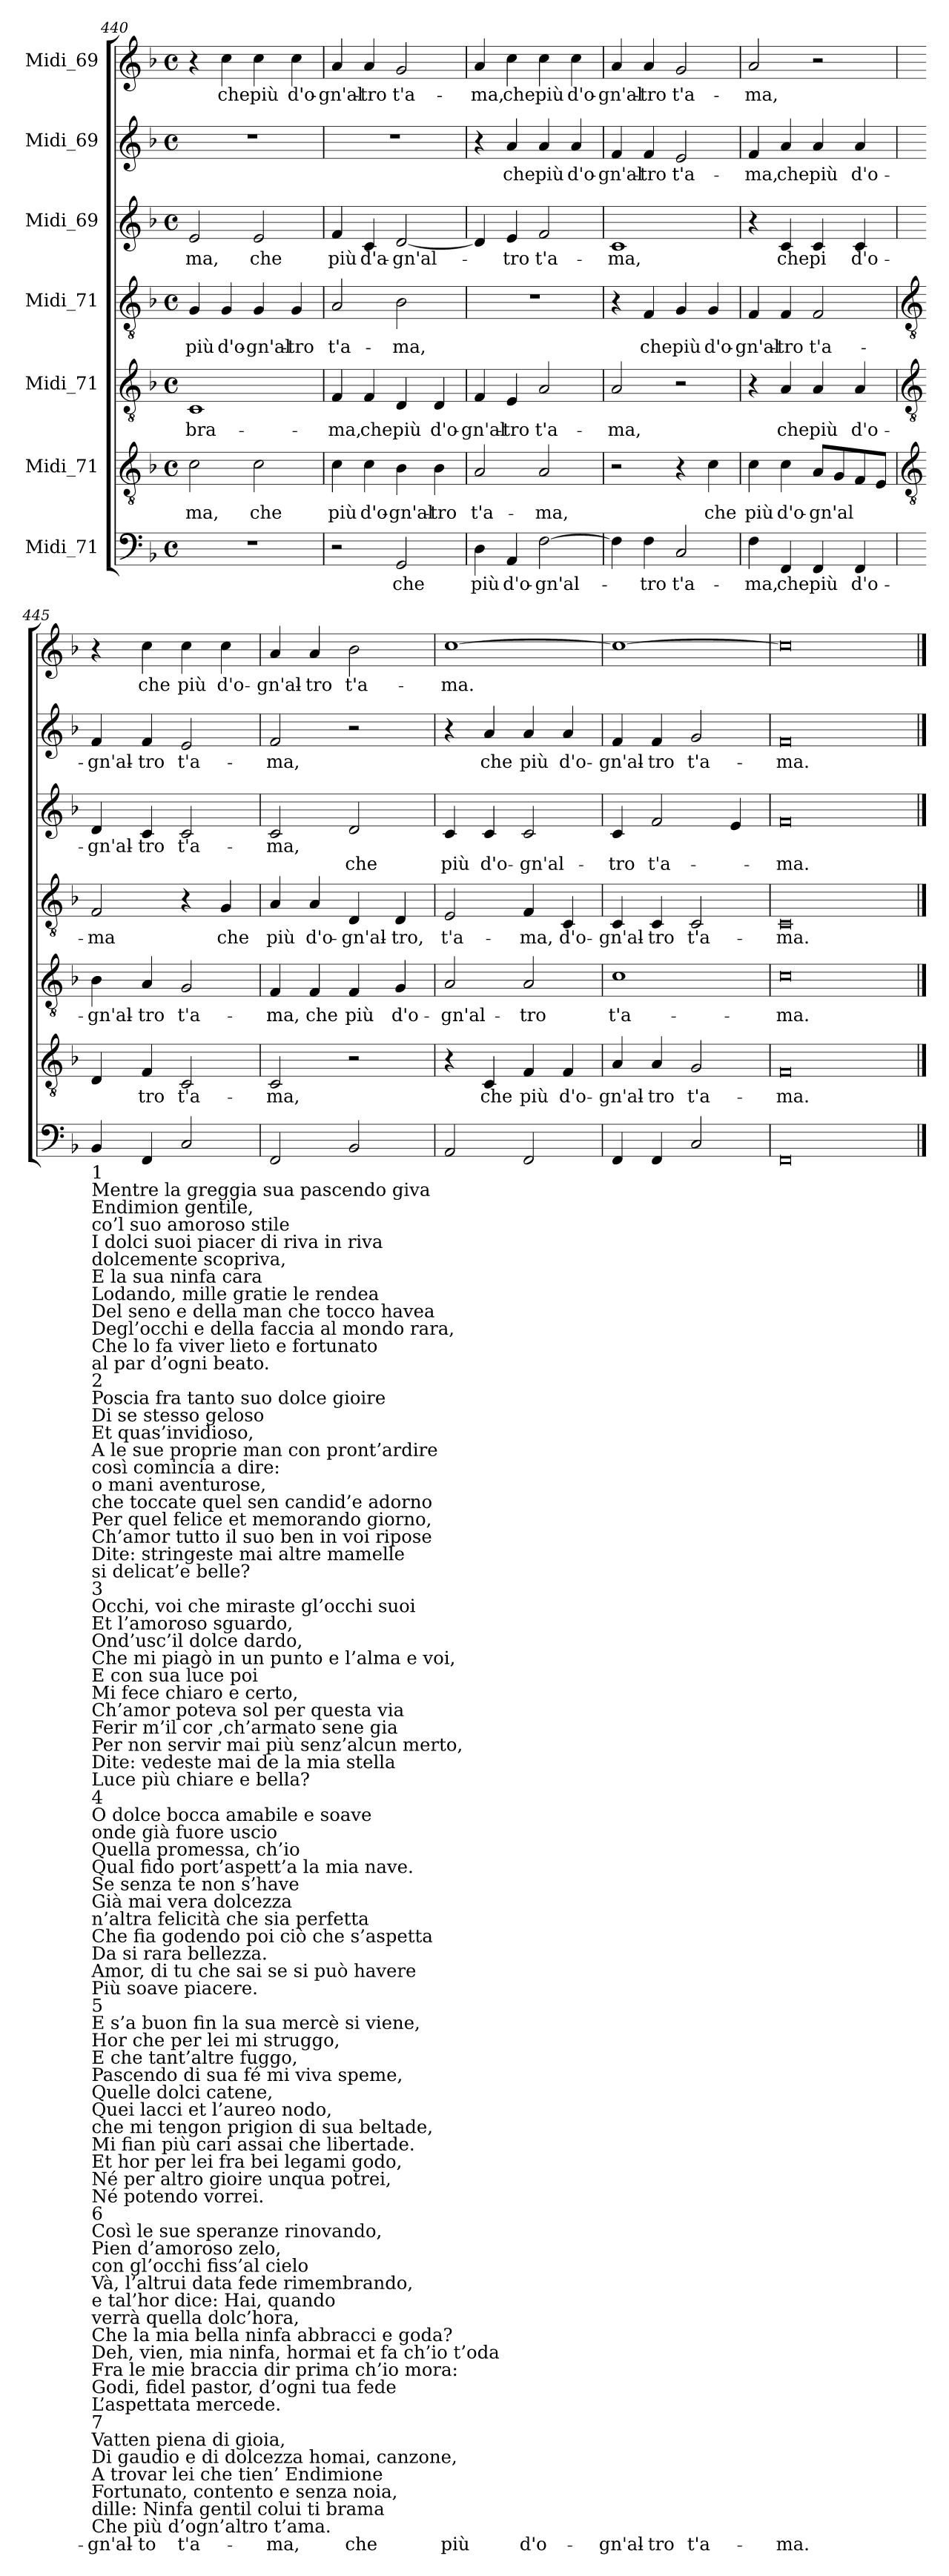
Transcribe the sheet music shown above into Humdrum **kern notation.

**kern	**text	**kern	**text	**kern	**text	**kern	**text	**kern	**text	**text	**kern	**text	**kern	**text
*part7	*part7	*part6	*part6	*part5	*part5	*part4	*part4	*part3	*part3	*part3	*part2	*part2	*part1	*part1
*staff7	*staff7	*staff6	*staff6	*staff5	*staff5	*staff4	*staff4	*staff3	*staff3	*staff3	*staff2	*staff2	*staff1	*staff1
*I"Midi_71	*	*I"Midi_71	*	*I"Midi_71	*	*I"Midi_71	*	*I"Midi_69	*	*	*I"Midi_69	*	*I"Midi_69	*
!!LO:LB:g=z
*clefF4	*	*clefGv2	*	*clefGv2	*	*clefGv2	*	*clefG2	*	*	*clefG2	*	*clefG2	*
*k[b-]	*	*k[b-]	*	*k[b-]	*	*k[b-]	*	*k[b-]	*	*	*k[b-]	*	*k[b-]	*
*F:	*	*F:	*	*F:	*	*F:	*	*F:	*	*	*F:	*	*F:	*
*M4/4	*	*M4/4	*	*M4/4	*	*M4/4	*	*M4/4	*	*	*M4/4	*	*M4/4	*
*met(c)	*	*met(c)	*	*met(c)	*	*met(c)	*	*met(c)	*	*	*met(c)	*	*met(c)	*
=440	=440	=440	=440	=440	=440	=440	=440	=440	=440	=440	=440	=440	=440	=440
!	!	!	!LO:LY:b	!	!LO:LY:b	!	!LO:LY:b	!	!LO:LY:b	!	!	!	!	!
1r	.	2c	-ma,	1C	bra-	4G	più	2e	-ma,	.	1r	.	4r	.
!	!	!	!	!	!	!	!LO:LY:b	!	!	!	!	!	!	!LO:LY:b
.	.	.	.	.	.	4G	d'o-	.	.	.	.	.	4cc	che
!	!	!	!LO:LY:b	!	!	!	!LO:LY:b	!	!LO:LY:b	!	!	!	!	!LO:LY:b
.	.	2c	che	.	.	4G	-gn'al-	2e	che	.	.	.	4cc	più
!	!	!	!	!	!	!	!LO:LY:b	!	!	!	!	!	!	!LO:LY:b
.	.	.	.	.	.	4G	-tro	.	.	.	.	.	4cc	d'o-
=441	=441	=441	=441	=441	=441	=441	=441	=441	=441	=441	=441	=441	=441	=441
!	!	!	!LO:LY:b	!	!LO:LY:b	!	!LO:LY:b	!	!LO:LY:b	!	!	!	!	!LO:LY:b
2r	.	4c	più	4F	-ma,	2A	t'a-	4f	più	.	1r	.	4a	-gn'al-
!	!	!	!LO:LY:b	!	!LO:LY:b	!	!	!	!LO:LY:b	!	!	!	!	!LO:LY:b
.	.	4c	d'o-	4F	che	.	.	4c	d'a-	.	.	.	4a	-tro
!	!LO:LY:b	!	!LO:LY:b	!	!LO:LY:b	!	!LO:LY:b	!	!LO:LY:b	!	!	!	!	!LO:LY:b
2GG	che	4B-	-gn'al-	4D	più	2B-	-ma,	[2d	-gn'al-	.	.	.	2g	t'a-
!	!	!	!LO:LY:b	!	!LO:LY:b	!	!	!	!	!	!	!	!	!
.	.	4B-	-tro	4D	d'o-	.	.	.	.	.	.	.	.	.
=442	=442	=442	=442	=442	=442	=442	=442	=442	=442	=442	=442	=442	=442	=442
!	!LO:LY:b	!	!LO:LY:b	!	!LO:LY:b	!	!	!	!	!	!	!	!	!LO:LY:b
4D	più	2A	t'a-	4F	-gn'al-	1r	.	4d]	.	.	4r	.	4a	-ma,
!	!LO:LY:b	!	!	!	!LO:LY:b	!	!	!	!LO:LY:b	!	!	!LO:LY:b	!	!LO:LY:b
4AA	d'o-	.	.	4E	-tro	.	.	4e	-tro	.	4a	che	4cc	che
!	!LO:LY:b	!	!LO:LY:b	!	!LO:LY:b	!	!	!	!LO:LY:b	!	!	!LO:LY:b	!	!LO:LY:b
[2F	-gn'al-	2A	-ma,	2A	t'a-	.	.	2f	t'a-	.	4a	più	4cc	più
!	!	!	!	!	!	!	!	!	!	!	!	!LO:LY:b	!	!LO:LY:b
.	.	.	.	.	.	.	.	.	.	.	4a	d'o-	4cc	d'o-
=443	=443	=443	=443	=443	=443	=443	=443	=443	=443	=443	=443	=443	=443	=443
!	!	!	!	!	!LO:LY:b	!	!	!	!LO:LY:b	!	!	!LO:LY:b	!	!LO:LY:b
4F]	.	2r	.	2A	-ma,	4r	.	1c	-ma,	.	4f	-gn'al-	4a	-gn'al-
!	!LO:LY:b	!	!	!	!	!	!LO:LY:b	!	!	!	!	!LO:LY:b	!	!LO:LY:b
4F	-tro	.	.	.	.	4F	che	.	.	.	4f	-tro	4a	-tro
!	!LO:LY:b	!	!	!	!	!	!LO:LY:b	!	!	!	!	!LO:LY:b	!	!LO:LY:b
2C	t'a-	4r	.	2r	.	4G	più	.	.	.	2e	t'a-	2g	t'a-
!	!	!	!LO:LY:b	!	!	!	!LO:LY:b	!	!	!	!	!	!	!
.	.	4c	che	.	.	4G	d'o-	.	.	.	.	.	.	.
=444	=444	=444	=444	=444	=444	=444	=444	=444	=444	=444	=444	=444	=444	=444
!	!LO:LY:b	!	!LO:LY:b	!	!	!	!LO:LY:b	!	!	!	!	!LO:LY:b	!	!LO:LY:b
4F	-ma,	4c	più	4r	.	4F	-gn'al-	4r	.	.	4f	-ma,	2a	-ma,
!	!LO:LY:b	!	!LO:LY:b	!	!LO:LY:b	!	!LO:LY:b	!	!LO:LY:b	!	!	!LO:LY:b	!	!
4FF	che	4c	d'o-	4A	che	4F	-tro	4c	che	.	4a	che	.	.
!	!LO:LY:b	!	!LO:LY:b	!	!LO:LY:b	!	!LO:LY:b	!	!LO:LY:b	!	!	!LO:LY:b	!	!
4FF	più	8AL	-gn'al	4A	più	2F	t'a-	4c	pi	.	4a	più	2r	.
.	.	8G	.	.	.	.	.	.	.	.	.	.	.	.
!	!LO:LY:b	!	!	!	!LO:LY:b	!	!	!	!LO:LY:b	!	!	!LO:LY:b	!	!
4FF	d'o-	8F	.	4A	d'o-	.	.	4c	d'o-	.	4a	d'o-	.	.
.	.	8EJ	.	.	.	.	.	.	.	.	.	.	.	.
!!LO:LB:g=z
=445	=445	=445	=445	=445	=445	=445	=445	=445	=445	=445	=445	=445	=445	=445
*	*	*clefGv2	*	*clefGv2	*	*clefGv2	*	*	*	*	*	*	*	*
!LO:TX:b:t=1\nMentre la greggia sua pascendo giva\nEndimion gentile,\nco’l suo amoroso stile\nI dolci suoi piacer di riva in riva\ndolcemente scopriva,\nE la sua ninfa cara\nLodando, mille gratie le rendea\nDel seno e della man che tocco havea\nDegl’occhi e della faccia al mondo rara,\nChe lo fa viver lieto e fortunato\nal par d’ogni beato.\n2\nPoscia fra tanto suo dolce gioire\nDi se stesso geloso\nEt quas’invidioso,\nA le sue proprie man con pront’ardire\ncosì comincia a dire&colon;\no mani aventurose,\nche toccate quel sen candid’e adorno\nPer quel felice et memorando giorno,\nCh’amor tutto il suo ben in voi ripose\nDite&colon; stringeste mai altre mamelle\nsi delicat’e belle?\n3\nOcchi, voi che miraste gl’occhi suoi\nEt l’amoroso sguardo,\nOnd’usc’il dolce dardo,\nChe mi piagò in un punto e l’alma e voi,\nE con sua luce poi\nMi fece chiaro e certo,\nCh’amor poteva sol per questa via\nFerir m’il cor ,ch’armato sene gia\nPer non servir mai più senz’alcun merto,\nDite&colon; vedeste mai de la mia stella\nLuce più chiare e bella?	!	!	!	!	!	!	!	!	!	!	!	!	!	!
!LO:TX:b:t=4\nO dolce bocca amabile e soave\nonde già fuore uscio\nQuella promessa, ch’io\nQual fido port’aspett’a la mia nave.\nSe senza te non s’have\nGià mai vera dolcezza\nn’altra felicità che sia perfetta\nChe fia godendo poi ciò che s’aspetta\nDa si rara bellezza.\nAmor, di tu che sai se si può havere\nPiù soave piacere.\n5\nE s’a buon fin la sua mercè si viene,\nHor che per lei mi struggo,\nE che tant’altre fuggo,\nPascendo di sua fé mi viva speme,\nQuelle dolci catene,\nQuei lacci et l’aureo nodo,\nche mi tengon prigion di sua beltade,\nMi fian più cari assai che libertade.\nEt hor per lei fra bei legami godo,\nNé per altro gioire unqua potrei,\nNé potendo vorrei.\n6\nCosì le sue speranze rinovando,\nPien d’amoroso zelo,\ncon gl’occhi fiss’al cielo\nVà, l’altrui data fede rimembrando,\ne tal’hor dice&colon; Hai, quando\nverrà quella dolc’hora,\nChe la mia bella ninfa abbracci e goda?\nDeh, vien, mia ninfa, hormai et fa ch’io t’oda\nFra le mie braccia dir prima ch’io mora&colon;\nGodi, fidel pastor, d’ogni tua fede\nL’aspettata mercede.	!	!	!	!	!	!	!	!	!	!	!	!	!	!
!LO:TX:b:t=7\nVatten piena di gioia,\nDi gaudio e di dolcezza homai, canzone,\nA trovar lei che tien’ Endimione\nFortunato, contento e senza noia,\ndille&colon; Ninfa gentil colui ti brama\nChe più d’ogn’altro t’ama.	!	!	!	!	!	!	!	!	!	!	!	!	!	!
!	!LO:LY:b	!	!	!	!LO:LY:b	!	!LO:LY:b	!	!LO:LY:b	!	!	!LO:LY:b	!	!
4BB-	-gn'al-	4D	.	4B-	-gn'al-	2F	-ma	4d	-gn'al-	.	4f	-gn'al-	4r	.
!	!LO:LY:b	!	!LO:LY:b	!	!LO:LY:b	!	!	!	!LO:LY:b	!	!	!LO:LY:b	!	!LO:LY:b
4FF	-to	4F	tro	4A	-tro	.	.	4c	-tro	.	4f	-tro	4cc	che
!	!LO:LY:b	!	!LO:LY:b	!	!LO:LY:b	!	!	!	!LO:LY:b	!	!	!LO:LY:b	!	!LO:LY:b
2C	t'a-	2C	t'a-	2G	t'a-	4r	.	2c	t'a-	.	2e	t'a-	4cc	più
!	!	!	!	!	!	!	!LO:LY:b	!	!	!	!	!	!	!LO:LY:b
.	.	.	.	.	.	4G	che	.	.	.	.	.	4cc	d'o-
=446	=446	=446	=446	=446	=446	=446	=446	=446	=446	=446	=446	=446	=446	=446
!	!LO:LY:b	!	!LO:LY:b	!	!LO:LY:b	!	!LO:LY:b	!	!LO:LY:b	!	!	!LO:LY:b	!	!LO:LY:b
2FF	-ma,	2C	-ma,	4F	-ma,	4A	più	2c	-ma,	.	2f	-ma,	4a	-gn'al-
!	!	!	!	!	!LO:LY:b	!	!LO:LY:b	!	!	!	!	!	!	!LO:LY:b
.	.	.	.	4F	che	4A	d'o-	.	.	.	.	.	4a	-tro
!	!LO:LY:b	!	!	!	!LO:LY:b	!	!LO:LY:b	!	!	!LO:LY:b	!	!	!	!LO:LY:b
2BB-	che	2r	.	4F	più	4D	-gn'al-	2d	.	che	2r	.	2b-	t'a-
!	!	!	!	!	!LO:LY:b	!	!LO:LY:b	!	!	!	!	!	!	!
.	.	.	.	4G	d'o-	4D	-tro,	.	.	.	.	.	.	.
=447	=447	=447	=447	=447	=447	=447	=447	=447	=447	=447	=447	=447	=447	=447
!	!LO:LY:b	!	!	!	!LO:LY:b	!	!LO:LY:b	!	!	!LO:LY:b	!	!	!	!LO:LY:b
2AA	più	4r	.	2A	-gn'al-	2E	t'a-	4c	.	più	4r	.	[1cc	-ma.
!	!	!	!LO:LY:b	!	!	!	!	!	!	!LO:LY:b	!	!LO:LY:b	!	!
.	.	4C	che	.	.	.	.	4c	.	d'o-	4a	che	.	.
!	!LO:LY:b	!	!LO:LY:b	!	!LO:LY:b	!	!LO:LY:b	!	!	!LO:LY:b	!	!LO:LY:b	!	!
2FF	d'o-	4F	più	2A	-tro	4F	-ma,	2c	.	-gn'al-	4a	più	.	.
!	!	!	!LO:LY:b	!	!	!	!LO:LY:b	!	!	!	!	!LO:LY:b	!	!
.	.	4F	d'o-	.	.	4C	d'o-	.	.	.	4a	d'o-	.	.
=448	=448	=448	=448	=448	=448	=448	=448	=448	=448	=448	=448	=448	=448	=448
!	!LO:LY:b	!	!LO:LY:b	!	!LO:LY:b	!	!LO:LY:b	!	!	!LO:LY:b	!	!LO:LY:b	!	!
4FF	-gn'al-	4A	-gn'al-	1c	t'a-	4C	-gn'al-	4c	.	-tro	4f	-gn'al-	1cc_	.
!	!LO:LY:b	!	!LO:LY:b	!	!	!	!LO:LY:b	!	!	!LO:LY:b	!	!LO:LY:b	!	!
4FF	-tro	4A	-tro	.	.	4C	-tro	2f	.	t'a-	4f	-tro	.	.
!	!LO:LY:b	!	!LO:LY:b	!	!	!	!LO:LY:b	!	!	!	!	!LO:LY:b	!	!
2C	t'a-	2G	t'a-	.	.	2C	t'a-	.	.	.	2g	t'a-	.	.
.	.	.	.	.	.	.	.	4e	.	.	.	.	.	.
=449	=449	=449	=449	=449	=449	=449	=449	=449	=449	=449	=449	=449	=449	=449
!	!LO:LY:b	!	!LO:LY:b	!	!LO:LY:b	!	!LO:LY:b	!	!	!LO:LY:b	!	!LO:LY:b	!	!
0FF	-ma.	0F	-ma.	0c	-ma.	0C	-ma.	0f	.	-ma.	0f	-ma.	0cc]	.
==	==	==	==	==	==	==	==	==	==	==	==	==	==	==
*-	*-	*-	*-	*-	*-	*-	*-	*-	*-	*-	*-	*-	*-	*-
